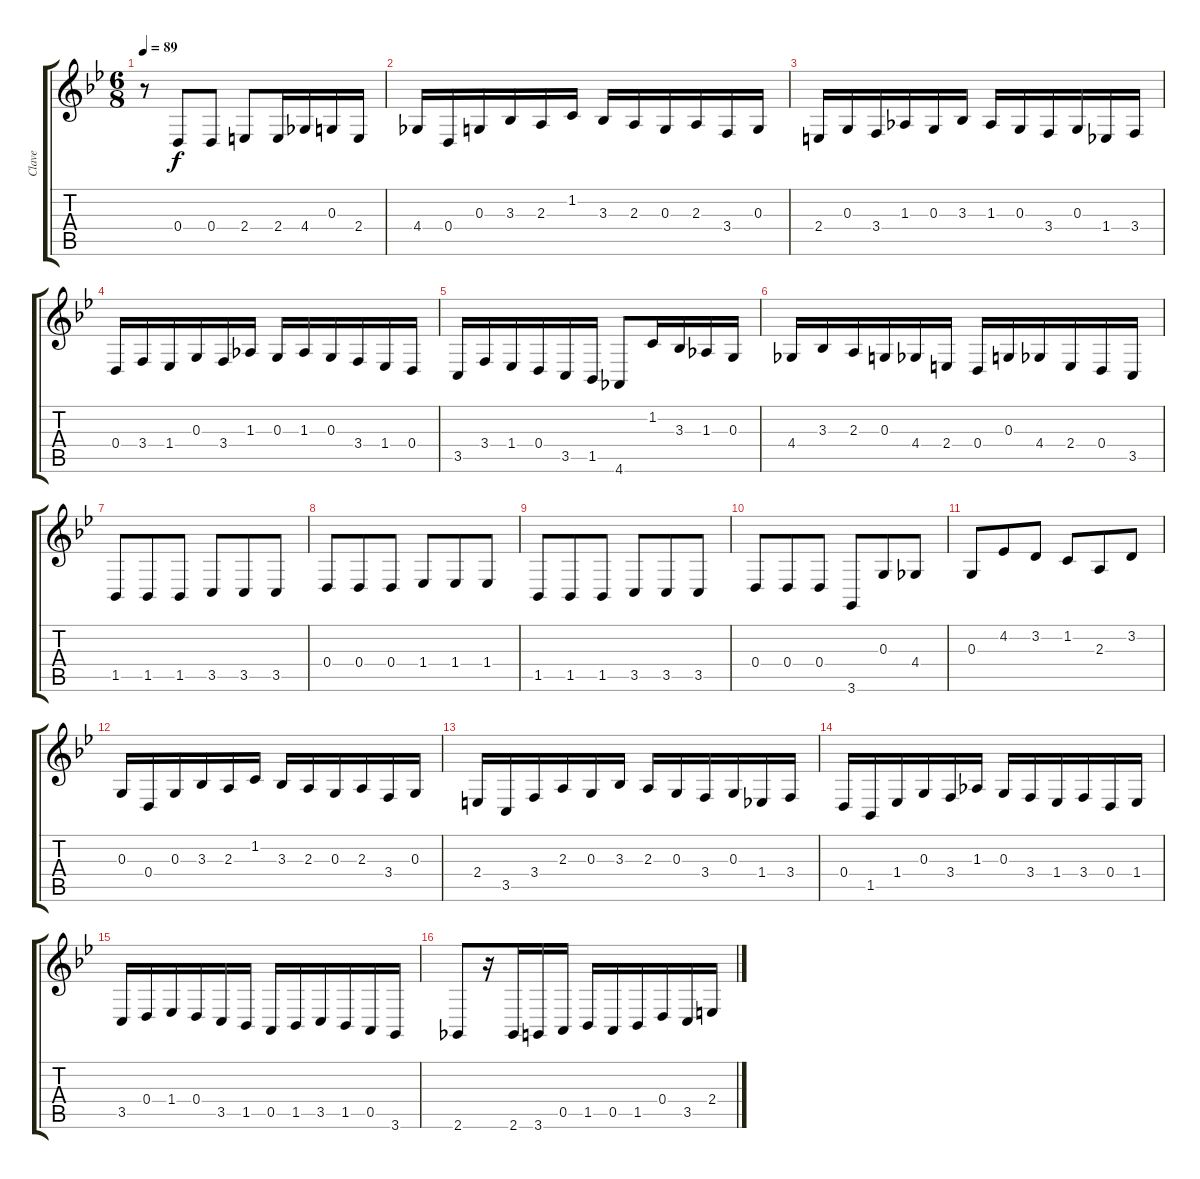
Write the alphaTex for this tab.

\track ("Clave" "Clave") {instrument harpsichord}
\staff {score tabs}
\tuning (E4 B3 G3 D3 A2 E2) {hide}
\ts (6 8)
\tempo 89
\clef g2
\ks gminor
r.8{dy f} 0.4.8 0.4.8 2.4.8 2.4.16 4.4.16 0.3.16 2.4.16 |
4.4.16 0.4.16 0.3.16 3.3.16 2.3.16 1.2.16 3.3.16 2.3.16 0.3.16 2.3.16 3.4.16 0.3.16 |
2.4.16 0.3.16 3.4.16 1.3.16 0.3.16 3.3.16 1.3.16 0.3.16 3.4.16 0.3.16 1.4.16 3.4.16 |
0.4.16 3.4.16 1.4.16 0.3.16 3.4.16 1.3.16 0.3.16 1.3.16 0.3.16 3.4.16 1.4.16 0.4.16 |
3.5.16 3.4.16 1.4.16 0.4.16 3.5.16 1.5.16 4.6.8 1.2.16 3.3.16 1.3.16 0.3.16 |
4.4.16 3.3.16 2.3.16 0.3.16 4.4.16 2.4.16 0.4.16 0.3.16 4.4.16 2.4.16 0.4.16 3.5.16 |
1.5.8 1.5.8 1.5.8 3.5.8 3.5.8 3.5.8 |
0.4.8 0.4.8 0.4.8 1.4.8 1.4.8 1.4.8 |
1.5.8 1.5.8 1.5.8 3.5.8 3.5.8 3.5.8 |
0.4.8 0.4.8 0.4.8 3.6.8 0.3.8 4.4.8 |
0.3.8 4.2.8 3.2.8 1.2.8 2.3.8 3.2.8 |
0.3.16 0.4.16 0.3.16 3.3.16 2.3.16 1.2.16 3.3.16 2.3.16 0.3.16 2.3.16 3.4.16 0.3.16 |
2.4.16 3.5.16 3.4.16 2.3.16 0.3.16 3.3.16 2.3.16 0.3.16 3.4.16 0.3.16 1.4.16 3.4.16 |
0.4.16 1.5.16 1.4.16 0.3.16 3.4.16 1.3.16 0.3.16 3.4.16 1.4.16 3.4.16 0.4.16 1.4.16 |
3.5.16 0.4.16 1.4.16 0.4.16 3.5.16 1.5.16 0.5.16 1.5.16 3.5.16 1.5.16 0.5.16 3.6.16 |
2.6.8 r.16 2.6.16 3.6.16 0.5.16 1.5.16 0.5.16 1.5.16 0.4.16 3.5.16 2.4.16
